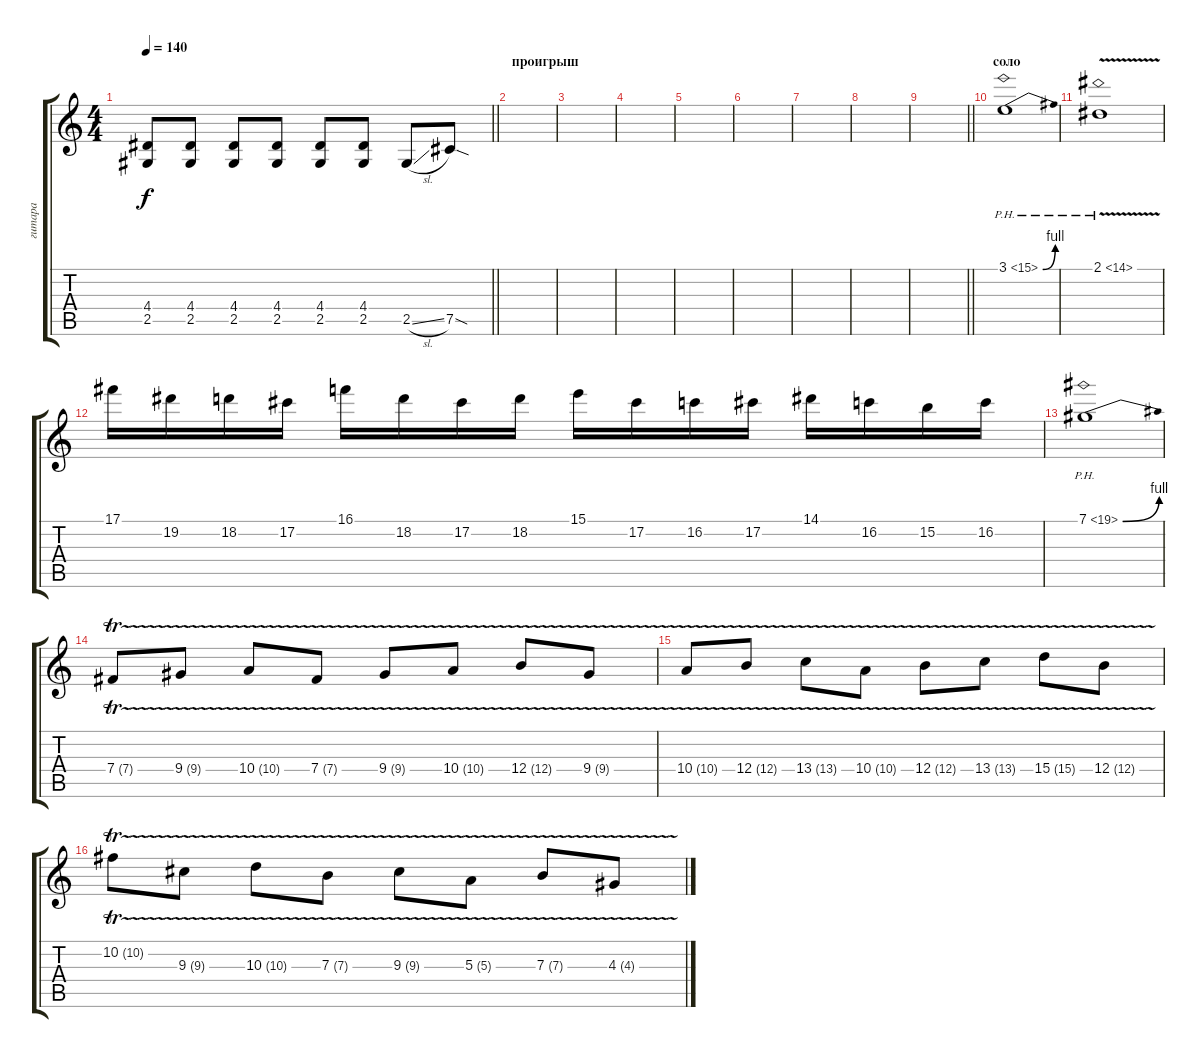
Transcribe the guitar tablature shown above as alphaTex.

\track ("гитара" "гитара") {instrument distortionguitar}
\staff {score tabs}
\tuning (Db4 Ab3 E3 B2 Gb2 Db2) {hide}
\ts (4 4)
\tempo 140
\clef g2
\barLineRight lightlight
\ks c
(4.4 2.5).8{dy f} (4.4 2.5).8 (4.4 2.5).8 (4.4 2.5).8 (4.4 2.5).8 (4.4 2.5).8 2.5{sl}.8 7.5{sod}.8 |
\section ("" "проигрыш")
|
|
|
|
|
|
|
\barLineRight lightlight
|
\section ("" "соло")
3.1{be (bend 0 0 60 4) ph 12}.1 |
2.1{ph 12 v}.1 |
17.1.16 19.2.16 18.2.16 17.2.16 16.1.16 18.2.16 17.2.16 18.2.16 15.1.16 17.2.16 16.2.16 17.2.16 14.1.16 16.2.16 15.2.16 16.2.16 |
7.1{be (bend 0 0 60 4) ph 12}.1 |
7.4{tr (7 16)}.8 9.4{tr (9 16)}.8 10.4{tr (10 16)}.8 7.4{tr (7 16)}.8 9.4{tr (9 16)}.8 10.4{tr (10 16)}.8 12.4{tr (12 16)}.8 9.4{tr (9 16)}.8 |
10.4{tr (10 16)}.8 12.4{tr (12 16)}.8 13.4{tr (13 16)}.8 10.4{tr (10 16)}.8 12.4{tr (12 16)}.8 13.4{tr (13 16)}.8 15.4{tr (15 16)}.8 12.4{tr (12 16)}.8 |
10.2{tr (10 16)}.8 9.3{tr (9 16)}.8 10.3{tr (10 16)}.8 7.3{tr (7 16)}.8 9.3{tr (9 16)}.8 5.3{tr (5 16)}.8 7.3{tr (7 16)}.8 4.3{tr (4 16)}.8
